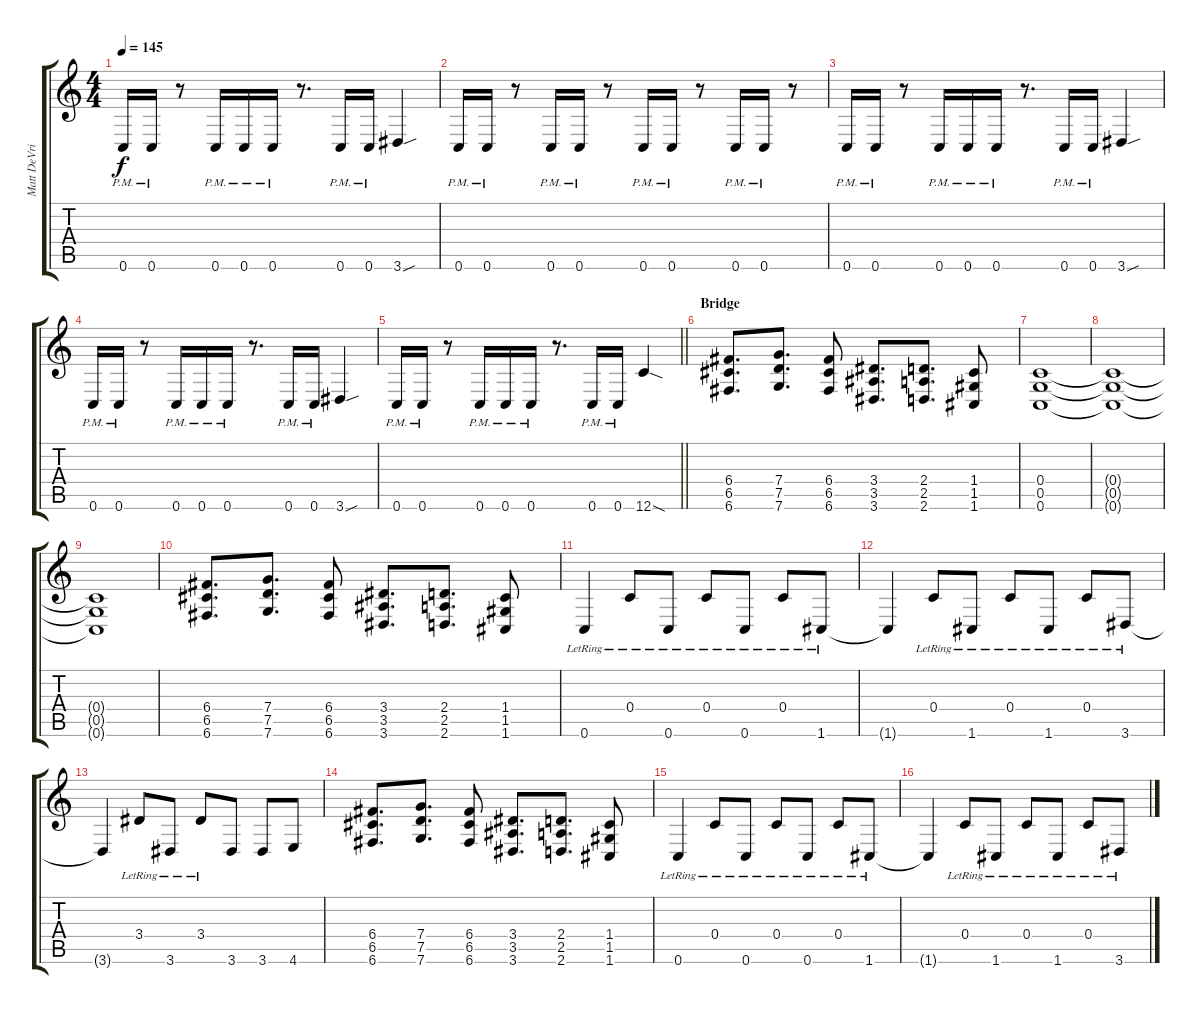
\track ("Matt DeVries" "Matt DeVri") {instrument distortionguitar}
\staff {score tabs}
\tuning (D4 A3 F3 C3 G2 C2) {hide}
\ts (4 4)
\tempo 145
\clef g2
\ks c
0.6{pm}.16{dy f} 0.6{pm}.16 r.8 0.6{pm}.16 0.6{pm}.16 0.6{pm}.16 r.8{d} 0.6{pm}.16 0.6{pm}.16 3.6{sou}.4 |
0.6{pm}.16 0.6{pm}.16 r.8 0.6{pm}.16 0.6{pm}.16 r.8 0.6{pm}.16 0.6{pm}.16 r.8 0.6{pm}.16 0.6{pm}.16 r.8 |
0.6{pm}.16 0.6{pm}.16 r.8 0.6{pm}.16 0.6{pm}.16 0.6{pm}.16 r.8{d} 0.6{pm}.16 0.6{pm}.16 3.6{sou}.4 |
0.6{pm}.16 0.6{pm}.16 r.8 0.6{pm}.16 0.6{pm}.16 0.6{pm}.16 r.8{d} 0.6{pm}.16 0.6{pm}.16 3.6{sou}.4 |
\barLineRight lightlight
0.6{pm}.16 0.6{pm}.16 r.8 0.6{pm}.16 0.6{pm}.16 0.6{pm}.16 r.8{d} 0.6{pm}.16 0.6{pm}.16 12.6{sod}.4 |
\section ("" "Bridge")
(6.4 6.5 6.6).8{d} (7.4 7.5 7.6).8{d} (6.4 6.5 6.6).8 (3.4 3.5 3.6).8{d} (2.4 2.5 2.6).8{d} (1.4 1.5 1.6).8 |
(0.4 0.5 0.6).1 |
(0.4{t} 0.5{t} 0.6{t}).1 |
(0.4{t} 0.5{t} 0.6{t}).1 |
(6.4 6.5 6.6).8{d} (7.4 7.5 7.6).8{d} (6.4 6.5 6.6).8 (3.4 3.5 3.6).8{d} (2.4 2.5 2.6).8{d} (1.4 1.5 1.6).8 |
0.6{lr}.4 0.4{lr}.8 0.6{lr}.8 0.4{lr}.8 0.6{lr}.8 0.4{lr}.8 1.6{lr}.8 |
1.6{t}.4 0.4{lr}.8 1.6{lr}.8 0.4{lr}.8 1.6{lr}.8 0.4{lr}.8 3.6{lr}.8 |
3.6{t}.4 3.4{lr}.8 3.6{lr}.8 3.4{lr}.8 3.6.8 3.6.8 4.6.8 |
(6.4 6.5 6.6).8{d} (7.4 7.5 7.6).8{d} (6.4 6.5 6.6).8 (3.4 3.5 3.6).8{d} (2.4 2.5 2.6).8{d} (1.4 1.5 1.6).8 |
0.6{lr}.4 0.4{lr}.8 0.6{lr}.8 0.4{lr}.8 0.6{lr}.8 0.4{lr}.8 1.6{lr}.8 |
1.6{t}.4 0.4{lr}.8 1.6{lr}.8 0.4{lr}.8 1.6{lr}.8 0.4{lr}.8 3.6{lr}.8
